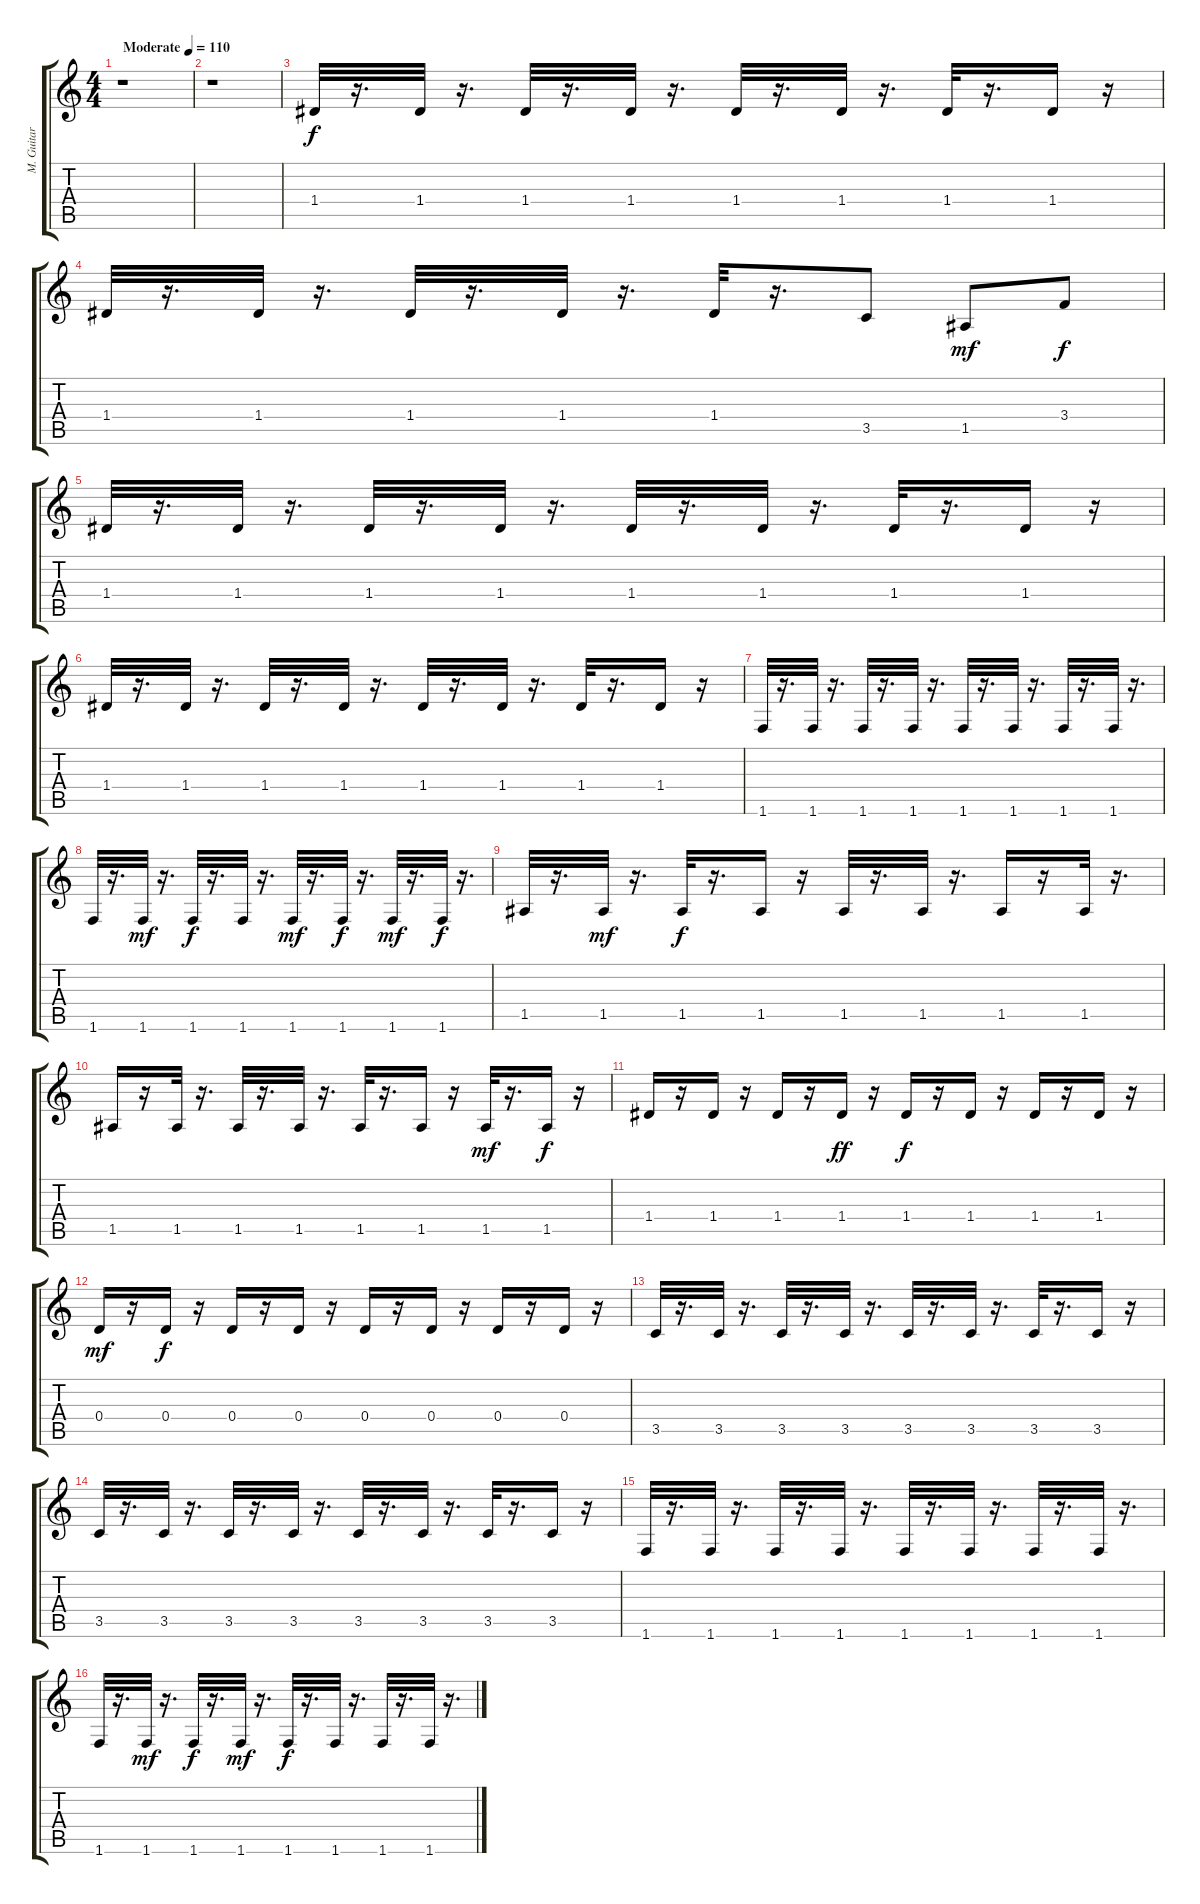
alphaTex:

\track ("M. Guitar" "M. Guitar") {instrument electricguitarmuted}
\staff {score tabs}
\tuning (E4 B3 G3 D3 A2 E2) {hide}
\ts (4 4)
\tempo (110 "Moderate")
\clef g2
\ks c
r.1{dy f instrument electricguitarmuted} |
r.1 |
1.4.32 r.16{d} 1.4.32 r.16{d} 1.4.32 r.16{d} 1.4.32 r.16{d} 1.4.32 r.16{d} 1.4.32 r.16{d} 1.4.32 r.16{d} 1.4.16 r.16 |
1.4.32 r.16{d} 1.4.32 r.16{d} 1.4.32 r.16{d} 1.4.32 r.16{d} 1.4.32 r.16{d} 3.5.8 1.5.8{dy mf} 3.4.8{dy f} |
1.4.32 r.16{d} 1.4.32 r.16{d} 1.4.32 r.16{d} 1.4.32 r.16{d} 1.4.32 r.16{d} 1.4.32 r.16{d} 1.4.32 r.16{d} 1.4.16 r.16 |
1.4.32 r.16{d} 1.4.32 r.16{d} 1.4.32 r.16{d} 1.4.32 r.16{d} 1.4.32 r.16{d} 1.4.32 r.16{d} 1.4.32 r.16{d} 1.4.16 r.16 |
1.6.32 r.16{d} 1.6.32 r.16{d} 1.6.32 r.16{d} 1.6.32 r.16{d} 1.6.32 r.16{d} 1.6.32 r.16{d} 1.6.32 r.16{d} 1.6.32 r.16{d} |
1.6.32 r.16{d} 1.6.32{dy mf} r.16{d} 1.6.32{dy f} r.16{d} 1.6.32 r.16{d} 1.6.32{dy mf} r.16{d} 1.6.32{dy f} r.16{d} 1.6.32{dy mf} r.16{d} 1.6.32{dy f} r.16{d} |
1.5.32 r.16{d} 1.5.32{dy mf} r.16{d} 1.5.32{dy f} r.16{d} 1.5.16 r.16 1.5.32 r.16{d} 1.5.32 r.16{d} 1.5.16 r.16 1.5.32 r.16{d} |
1.5.16 r.16 1.5.32 r.16{d} 1.5.32 r.16{d} 1.5.32 r.16{d} 1.5.32 r.16{d} 1.5.16 r.16 1.5.32{dy mf} r.16{d} 1.5.16{dy f} r.16 |
1.4.16 r.16 1.4.16 r.16 1.4.16 r.16 1.4.16{dy ff} r.16 1.4.16{dy f} r.16 1.4.16 r.16 1.4.16 r.16 1.4.16 r.16 |
0.4.16{dy mf} r.16 0.4.16{dy f} r.16 0.4.16 r.16 0.4.16 r.16 0.4.16 r.16 0.4.16 r.16 0.4.16 r.16 0.4.16 r.16 |
3.5.32 r.16{d} 3.5.32 r.16{d} 3.5.32 r.16{d} 3.5.32 r.16{d} 3.5.32 r.16{d} 3.5.32 r.16{d} 3.5.32 r.16{d} 3.5.16 r.16 |
3.5.32 r.16{d} 3.5.32 r.16{d} 3.5.32 r.16{d} 3.5.32 r.16{d} 3.5.32 r.16{d} 3.5.32 r.16{d} 3.5.32 r.16{d} 3.5.16 r.16 |
1.6.32 r.16{d} 1.6.32 r.16{d} 1.6.32 r.16{d} 1.6.32 r.16{d} 1.6.32 r.16{d} 1.6.32 r.16{d} 1.6.32 r.16{d} 1.6.32 r.16{d} |
1.6.32 r.16{d} 1.6.32{dy mf} r.16{d} 1.6.32{dy f} r.16{d} 1.6.32{dy mf} r.16{d} 1.6.32{dy f} r.16{d} 1.6.32 r.16{d} 1.6.32 r.16{d} 1.6.32 r.16{d}
